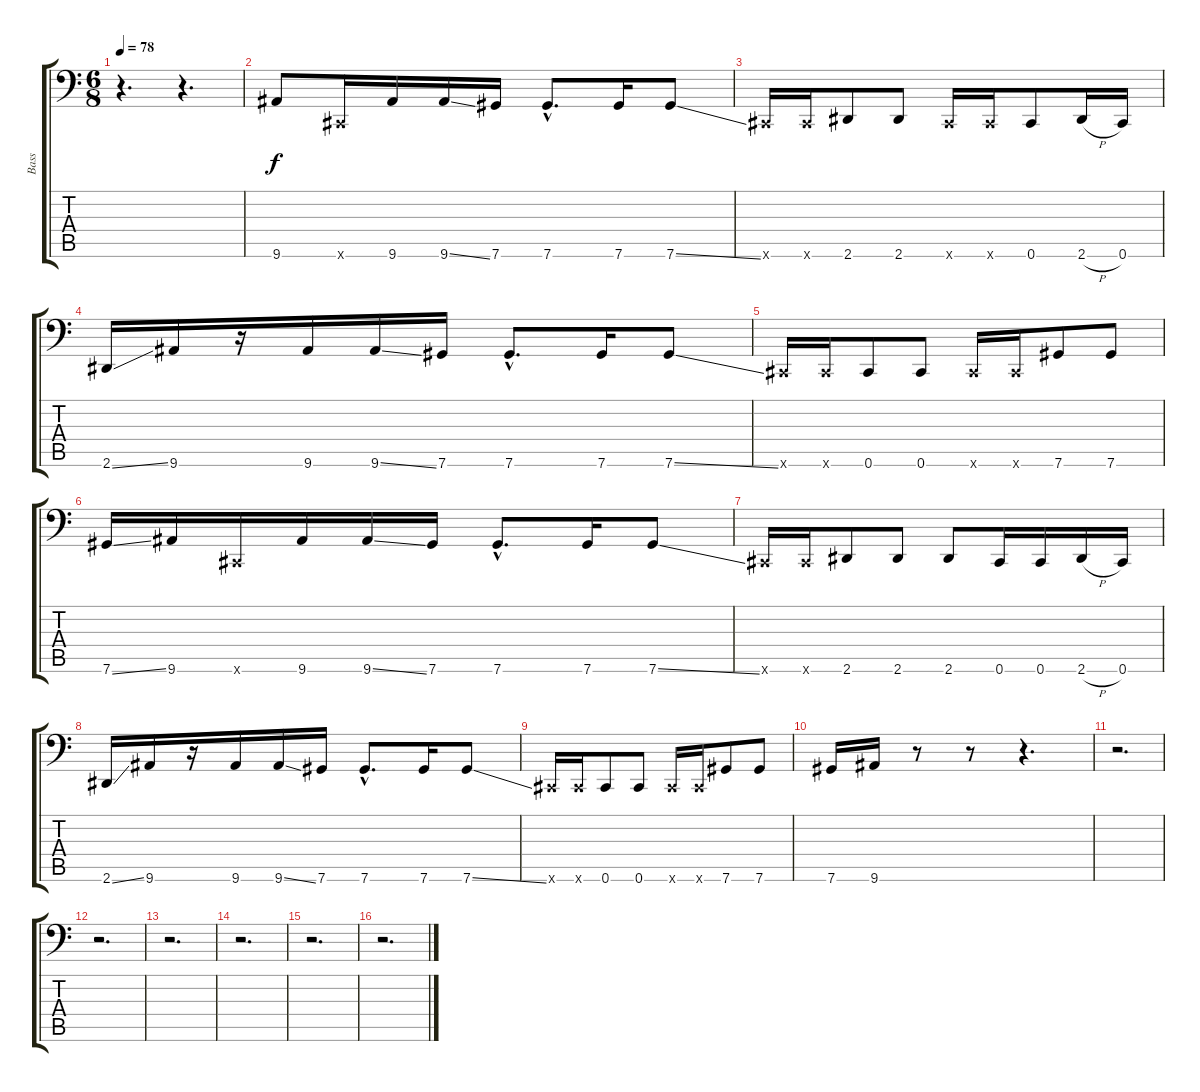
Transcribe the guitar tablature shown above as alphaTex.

\track ("Bass" "Bass") {instrument electricbasspick}
\staff {score tabs}
\tuning (Db3 Ab2 E2 B1 Gb1 Db1) {hide}
\ts (6 8)
\tempo 78
\clef f4
\ks c
r.4{d dy f instrument electricbasspick} r.4{d} |
9.6.8 0.6{x}.16 9.6.16 9.6{ss}.16 7.6.16 7.6{hac}.8{d} 7.6.16 7.6{ss}.8 |
0.6{x}.16 0.6{x}.16 2.6.8 2.6.8 0.6{x}.16 0.6{x}.16 0.6.8 2.6{h}.16 0.6.16 |
2.6{ss}.16 9.6.16 r.16 9.6.16 9.6{ss}.16 7.6.16 7.6{hac}.8{d} 7.6.16 7.6{ss}.8 |
0.6{x}.16 0.6{x}.16 0.6.8 0.6.8 0.6{x}.16 0.6{x}.16 7.6.8 7.6.8 |
7.6{ss}.16 9.6.16 0.6{x}.16 9.6.16 9.6{ss}.16 7.6.16 7.6{hac}.8{d} 7.6.16 7.6{ss}.8 |
0.6{x}.16 0.6{x}.16 2.6.8 2.6.8 2.6.8 0.6.16 0.6.16 2.6{h}.16 0.6.16 |
2.6{ss}.16 9.6.16 r.16 9.6.16 9.6{ss}.16 7.6.16 7.6{hac}.8{d} 7.6.16 7.6{ss}.8 |
0.6{x}.16 0.6{x}.16 0.6.8 0.6.8 0.6{x}.16 0.6{x}.16 7.6.8 7.6.8 |
7.6.16 9.6.16 r.8 r.8 r.4{d} |
r.2{d} |
r.2{d} |
r.2{d} |
r.2{d} |
r.2{d} |
r.2{d}
